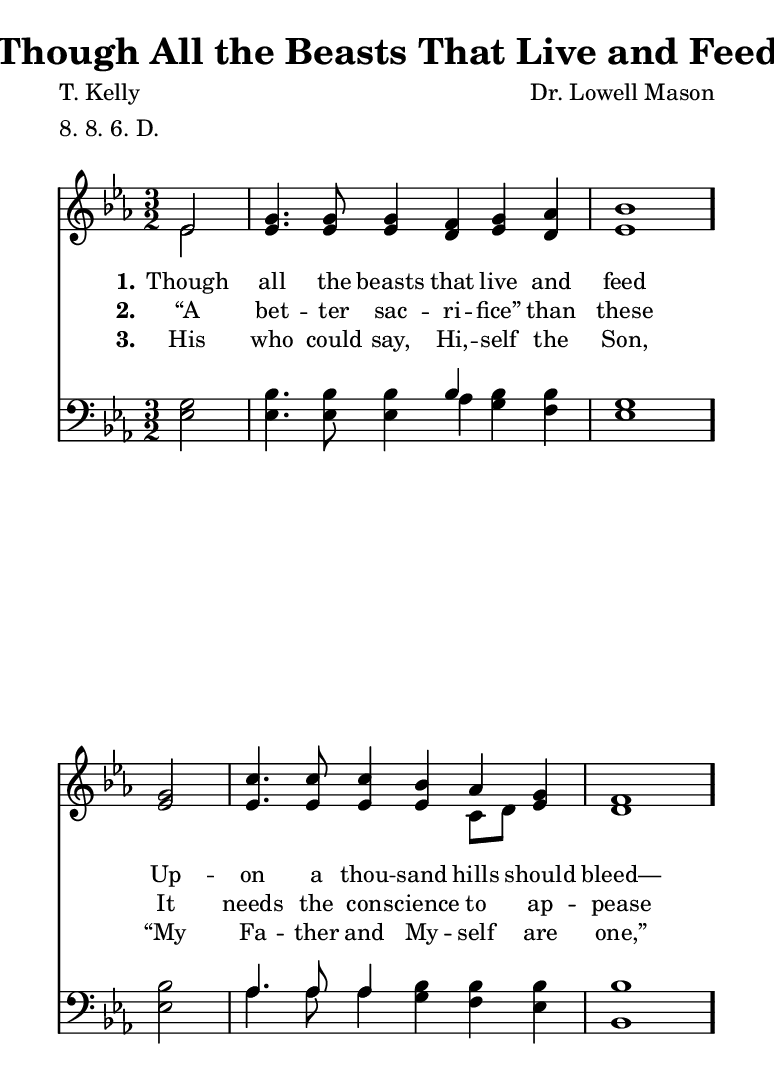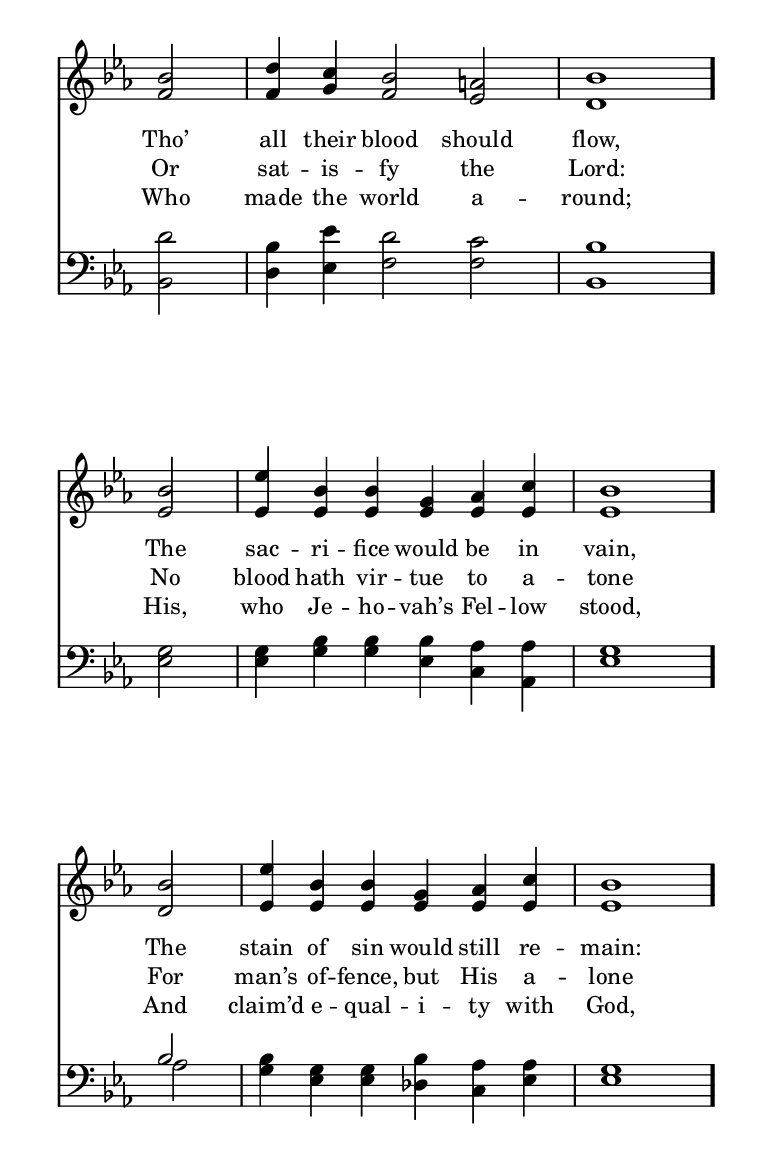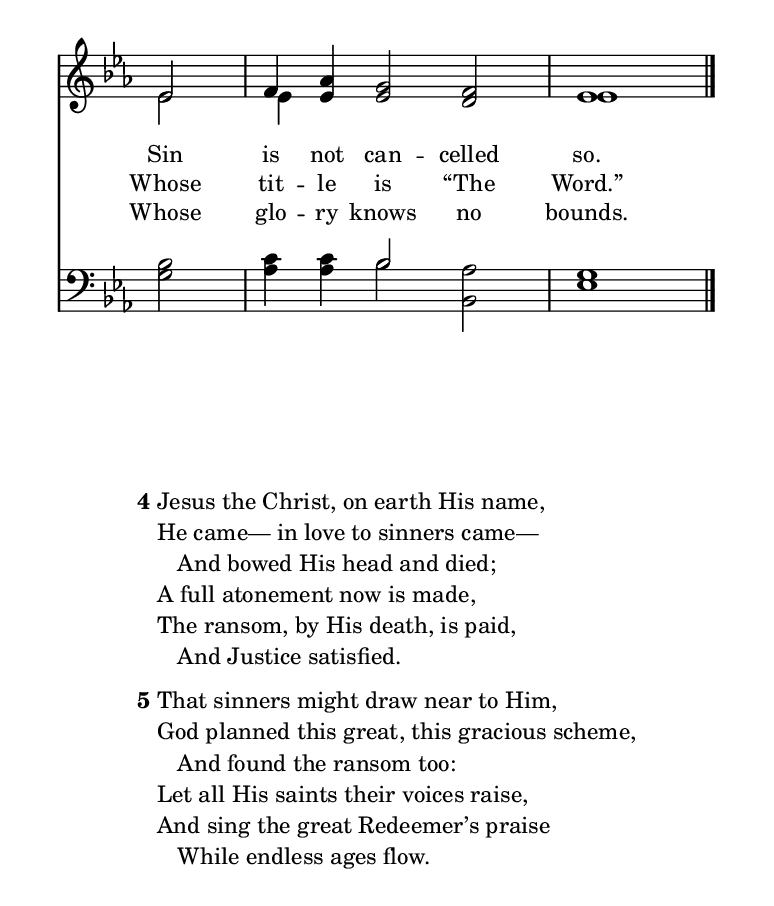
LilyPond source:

\include "common/global.ily"
\paper {
  \include "common/paper.ily"
  systems-per-page = #(cond (is-eogsized 3) (#t #f))
}

\header{
  hymnnumber = "128"
  title = "Though All the Beasts That Live and Feed"
  tunename = "Meribah"
  meter = "8. 8. 6. D."
  poet = "T. Kelly"
  composer = "Dr. Lowell Mason"
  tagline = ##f
}

% for fermata in MIDI
ta = { \tempo 2=60 }
tb = { \tempo 2=30 }

patternAA = { c2 | c4. c8 c4 c4 c4      c4 | c1 }
patternAB = { c2 | c4. c8 c4 c4 c8[ c8] c4 | c1 }

patternBA = { c2 | c4 c4 c2 c2 | c1 }

patternCA = { c2 | c4 c4 c4 c4 c4 c4 | c1 }

global = {
  \include "common/overrides.ily"
  \override Staff.TimeSignature.style = #'numbered
  \time 3/2
  \override Score.MetronomeMark.transparent = ##t % hide all fermata changes too
  \ta
  \key ees \major
  \partial 2
  \autoBeamOff
}

notesSoprano = {
\global
\relative c' {

  \changePitch \patternAA { ees | g g g f g aes | bes }
  \changePitch \patternAA { g | c c c bes aes g | f }
  \changePitch \patternBA { bes | d c bes a | bes }

  \changePitch \patternCA { bes | ees bes bes g aes c | bes }
  \changePitch \patternCA { bes | ees bes bes g aes c | bes }
  \changePitch \patternBA { ees, | f aes g f | ees }

  \bar "|."

}
}

notesAlto = {
\global
\relative e' {

  \changePitch \patternAA { ees | ees ees ees d ees d | ees }
  \changePitch \patternAB { ees | ees ees ees ees c d ees | d }
  \changePitch \patternBA { f | f g f ees | d }

  \changePitch \patternCA { ees | ees ees ees ees ees ees | ees }
  \changePitch \patternCA { d | ees ees ees ees ees ees | ees }
  \changePitch \patternBA { ees | ees ees ees d | ees }

}
}

notesTenor = {
\global
\relative a {

  \changePitch \patternAA { g | bes bes bes bes bes bes | g }
  \changePitch \patternAA { bes | aes aes aes bes bes bes | bes }
  \changePitch \patternBA { d bes ees d c | bes }

  \changePitch \patternCA { g | g bes bes bes aes aes | g }
  \changePitch \patternCA { bes | bes g g bes aes aes | g }
  \changePitch \patternBA { bes | c c bes aes | g }

}
}

notesBass = {
\global
\relative f {

  \changePitch \patternAA { ees | ees ees ees aes g f | ees }
  \changePitch \patternAA { ees | aes aes aes g f ees | bes }
  \changePitch \patternBA { bes | d ees f f | bes, }

  \changePitch \patternCA { ees | ees g g ees c aes | ees' }
  \changePitch \patternCA { aes | g ees ees des c ees | ees }
  \changePitch \patternBA { g | aes aes bes bes, | ees }

}
}

wordsA = \lyricmode {
\set stanza = "1."

Though all the beasts that live and feed \bar "."
Up -- on a thou -- sand hills should bleed— \bar "."
Tho’ all their blood should flow, \bar "."
The sac -- ri -- fice would be in vain, \bar "."
The stain of sin would still re -- main: \bar "."
Sin is not can -- celled so. \bar "."

}

wordsB = \lyricmode {
\set stanza = "2."

“A bet -- ter sac -- ri -- fice” than these
It needs the con -- science to ap -- pease
Or sat -- is -- fy the Lord:
No blood hath vir -- tue to a -- tone
For man’s of -- fence, but His a -- lone
Whose tit -- le is “The Word.”

}

wordsC = \lyricmode {
\set stanza = "3."

His who could say, Hi, -- self the Son,
“My Fa -- ther and My -- self are one,”
Who made the world a -- round;
His, who Je -- ho -- vah’s Fel -- low stood,
And claim’d e -- qual -- i -- ty with God,
Whose glo -- ry knows no bounds.

}

wordsD = \markuplist {

\line { Jesus the Christ, on earth His name, }
\line { He came— in love to sinners came— }
\line { { \hspace #2 } And bowed His head and died; }
\line { A full atonement now is made, }
\line { The ransom, by His death, is paid, }
\line { { \hspace #2 } And Justice satisfied. }

}

wordsE = \markuplist {

\line { That sinners might draw near to Him, }
\line { God planned this great, this gracious scheme, }
\line { { \hspace #2 } And found the ransom too: }
\line { Let all His saints their voices raise, }
\line { And sing the great Redeemer’s praise }
\line { { \hspace #2 } While endless ages flow. }

}

\score {
  \context ChoirStaff <<
    \context Staff = upper <<
      \set Staff.autoBeaming = ##f
      \set ChoirStaff.systemStartDelimiter = #'SystemStartBar
      \set ChoirStaff.printPartCombineTexts = ##f
      \partcombine #'(2 . 9) \notesSoprano \notesAlto
      \context NullVoice = sopranos { \voiceOne << \notesSoprano >> }
      \context NullVoice = altos { \voiceTwo << \notesAlto >> }
      \context Lyrics = one   \lyricsto sopranos \wordsA
      \context Lyrics = two   \lyricsto sopranos \wordsB
      \context Lyrics = three \lyricsto sopranos \wordsC
    >>
    \context Staff = men <<
      \set Staff.autoBeaming = ##f
      \clef bass
      \set ChoirStaff.printPartCombineTexts = ##f
      \partcombine #'(2 . 9) \notesTenor \notesBass
      \context NullVoice = tenors { \voiceOne << \notesTenor >> }
      \context NullVoice = basses { \voiceTwo << \notesBass >> }
    >>
  >>
  \layout {
    \include "common/layout.ily"
  }
  \midi{
    \include "common/midi.ily"
  }
}

\noPageBreak

\markup { \fill-line { \column {
  \line{ \bold 4 \column { \wordsD } } \combine \null \vspace #0.4
  \line{ \bold 5 \column { \wordsE } } \combine \null \vspace #0.4
} } }

\pageBreak

\version "2.19.49"  % necessary for upgrading to future LilyPond versions.

% vi:set et ts=2 sw=2 ai nocindent syntax=lilypond:
